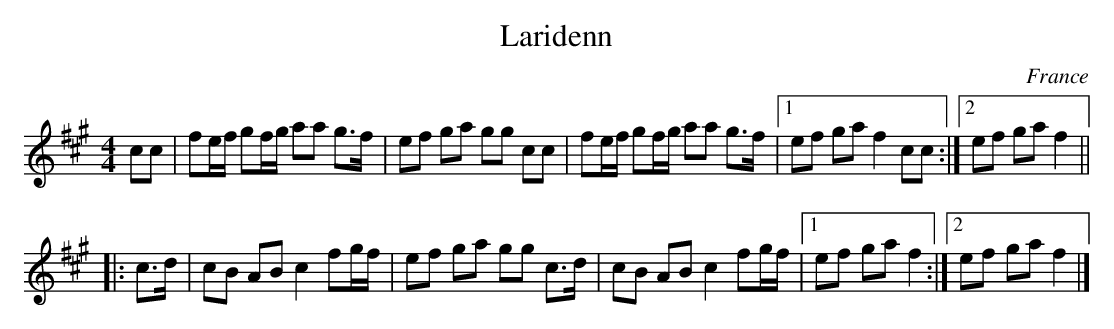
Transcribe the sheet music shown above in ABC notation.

X:1
T:Laridenn
O:France
M:4/4
K:F#m
cc|\
fe/f/ gf/g/ aa g>f|ef ga gg cc|\
fe/f/ gf/g/ aa g>f |1 ef ga f2cc :|2ef ga f2||
|:c>d|\
cB AB c2 fg/f/|ef ga gg c>d|cB AB c2 fg/f/|1\
ef ga f2 :|2 ef ga f2|]
